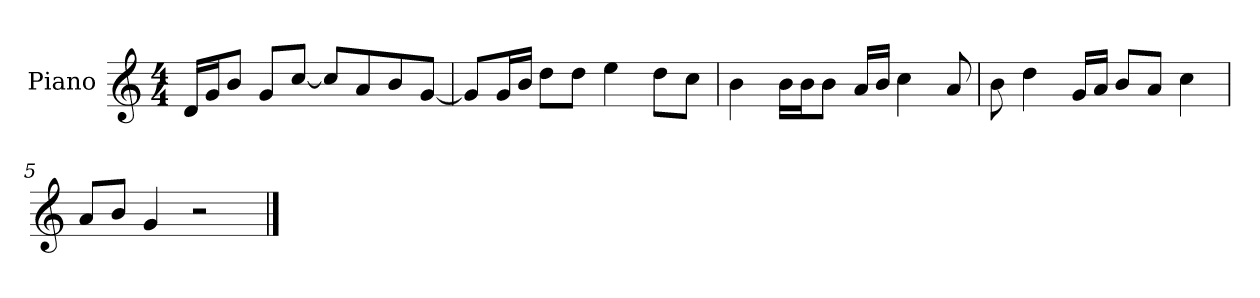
**kern
*part1
*staff1
*I"Piano
*I'P-no
*clefG2
*k[]
*M4/4
*MM90
=1
16d/LL
16g/J
8b/J
8g/L
[8cc/J
8cc/L]
8a/
8b/
[8g/J
=2
8g/L]
16g/L
16b/JJ
8dd\L
8dd\J
4ee\
8dd\L
8cc\J
=3
4b\
16b\LL
16b\J
8b\J
16a/LL
16b/JJ
4cc\
8a/
=4
8b\
4dd\
16g/LL
16a/JJ
8b/L
8a/J
4cc\
=5
8a/L
8b/J
4g/
2r
==
*-
